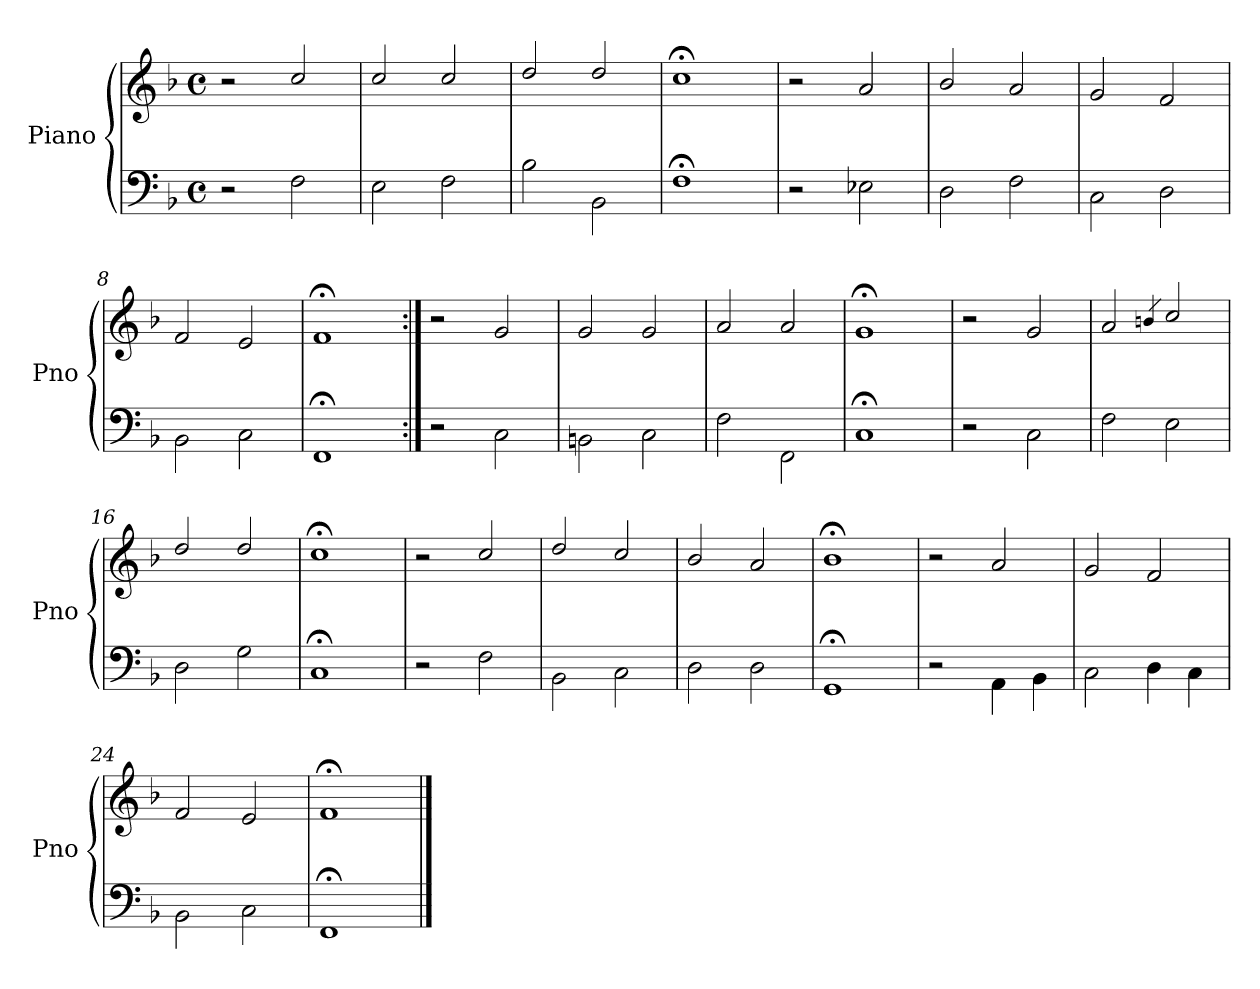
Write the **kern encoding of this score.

**kern	**kern
*part1	*part1
*staff2	*staff1
*I"Piano	*
*I'Pno	*
*clefF4	*clefG2
*k[b-]	*k[b-]
*F:	*F:
*M4/4	*M4/4
*met(c)	*met(c)
=1	=1
2r	2r
2F\	2cc/
=2	=2
2E\	2cc/
2F\	2cc/
=3	=3
2B-\	2dd/
2BB-\	2dd/
=4	=4
1F;\	1cc;</
=5	=5
2r	2r
2E-X\	2a/
=6	=6
2D\	2b-/
2F\	2a/
=7	=7
2C\	2g/
2D\	2f/
=8	=8
2BB-\	2f/
2C\	2e/
=9	=9
1FF;\	1f;</
!!LO:LB:g=z
=10:|!	=10:|!
2r	2r
2C\	2g/
=11	=11
2BBn\	2g/
2C\	2g/
=12	=12
2F\	2a/
2FF\	2a/
=13	=13
1C;\	1g;</
=14	=14
2r	2r
2C\	2g/
=15	=15
2F\	2a/
.	4qbn/
2E\	2cc/
=16	=16
2D\	2dd/
2G\	2dd/
=17	=17
1C;\	1cc;</
!!LO:LB:g=z
=18	=18
2r	2r
2F\	2cc/
=19	=19
2BB-\	2dd/
2C\	2cc/
=20	=20
2D\	2b-/
2D\	2a/
=21	=21
1GG;\	1b-;</
=22	=22
2r	2r
4AA\	2a/
4BB-\	.
=23	=23
2C\	2g/
4D\	2f/
4C\	.
=24	=24
2BB-\	2f/
2C\	2e/
=25	=25
1FF;\	1f;</
==	==
*-	*-
